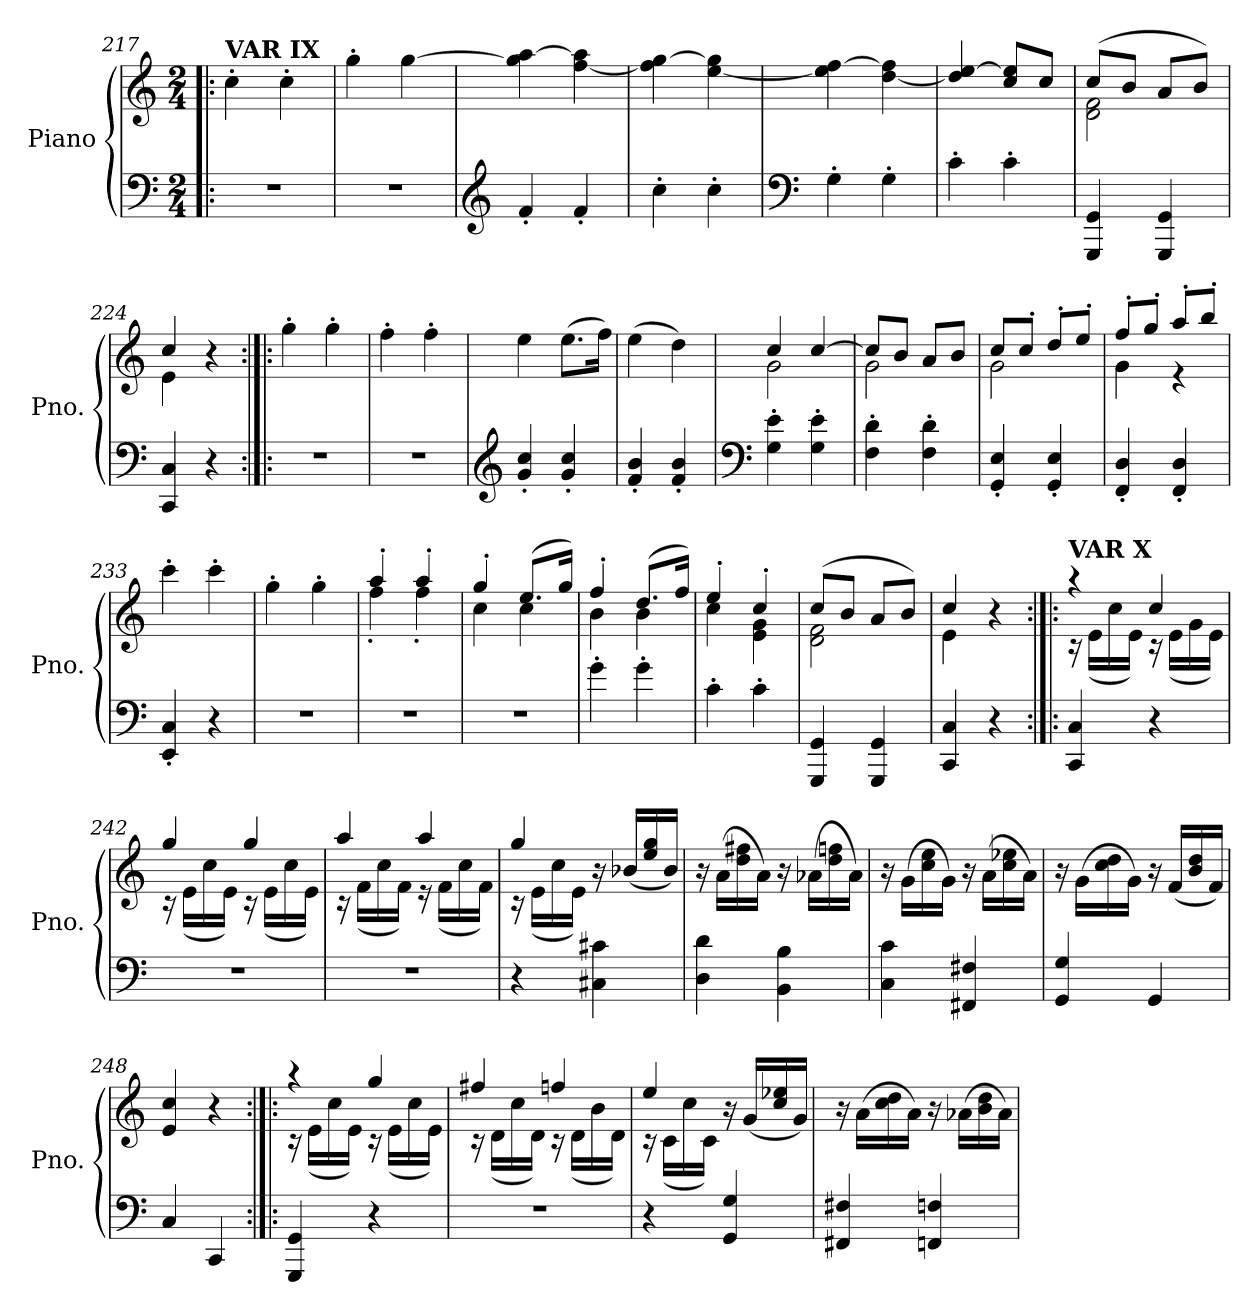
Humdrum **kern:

**kern	**kern
*part1	*part1
*staff2	*staff1
*I"Piano	*
*I'Pno.	*
!!LO:LB:g=z
*clefF4	*clefG2
*k[]	*k[]
*C:	*C:
*M2/4	*M2/4
=217!|:	=217!|:
!	!LO:TX:a:B:t=VAR IX
2r	4cc'\
.	4cc'\
=218	=218
2r	4gg'\
.	[4gg\
=219	=219
*clefG2	*
4f'/	4gg\] [4aa\
4f'/	[4ff\ 4aa\]
=220	=220
4cc'\	4ff\] [4gg\
4cc'\	[4ee\ 4gg\]
=221	=221
*clefF4	*
4G'\	4ee\] [4ff\
4G'\	[4dd\ 4ff\]
=222	=222
*	*^
4c'\	4dd/] [4ee/	4.ryy
4c'\	8cc/ 8ee/]L	.
.	8cc/J	8ryy
=223	=223	=223
4GGG/ 4GG/	(>8cc/L	2d\ 2f\
.	8b/J	.
4GGG/ 4GG/	8a/L	.
.	8b/J)	.
=224	=224	=224
4CC/ 4C/	4cc/	4e\
4r	4r	4ryy
*	*v	*v
=225:|!|:	=225:|!|:
2r	4gg'\
.	4gg'\
=226	=226
2r	4ff'\
.	4ff'\
=227	=227
*clefG2	*
4g/' 4cc/'	4ee\
4g/' 4cc/'	(>8.ee\L
.	16ff\Jk)
=228	=228
4f/' 4b/'	(>4ee\
4f/' 4b/'	4dd\)
!!LO:LB:g=z
=229	=229
*clefF4	*
*	*^
4G\' 4e\'	4cc/	2g\
4G\' 4e\'	[4cc/	.
=230	=230	=230
4F\' 4d\'	8cc/L]	2g\
.	8b/J	.
4F\' 4d\'	8a/L	.
.	8b/J	.
=231	=231	=231
4GG/' 4E/'	8cc/L	2g\
.	8cc'/J	.
4GG/' 4E/'	8dd'/L	.
.	8ee'/J	.
=232	=232	=232
4FF/' 4D/'	8ff'/L	4g\
.	8gg'/J	.
4FF/' 4D/'	8aa'/L	4r
.	8bb'/J	.
*	*v	*v
=233	=233
4EE/' 4C/'	4ccc'\
4r	4ccc'\
=234	=234
2r	4gg'\
.	4gg'\
=235	=235
*	*^
2r	4aa'/	4ff'\
.	4aa'/	4ff'\
=236	=236	=236
2r	4gg'/	4cc\
.	(>8.ee/L	4cc\
.	16gg/Jk)	.
=237	=237	=237
4g'\	4ff'/	4b\
4g'\	(>8.dd/L	4b\
.	16ff/Jk)	.
=238	=238	=238
4c'\	4ee'/	4cc\
4c'\	4cc'/	4e\ 4g\
=239	=239	=239
4GGG/ 4GG/	(>8cc/L	2d\ 2f\
.	8b/J	.
4GGG/ 4GG/	8a/L	.
.	8b/J)	.
=240	=240	=240
4CC/ 4C/	4cc/	4e\
4r	4r	4ryy
!!LO:PB:g=z	!!
=241:|!|:	=241:|!|:	=241:|!|:
!	!LO:TX:a:B:t=VAR X	!
4CC/ 4C/	4r	16r
.	.	(<16e\LL
.	.	16cc\
.	.	16e\JJ)
4r	4cc/	16r
.	.	(<16e\LL
.	.	16g\
.	.	16e\JJ)
=242	=242	=242
2r	4gg/	16r
.	.	(<16e\LL
.	.	16cc\
.	.	16e\JJ)
.	4gg/	16r
.	.	(<16e\LL
.	.	16cc\
.	.	16e\JJ)
=243	=243	=243
2r	4aa/	16r
.	.	(<16f\LL
.	.	16cc\
.	.	16f\JJ)
.	4aa/	16r
.	.	(<16f\LL
.	.	16cc\
.	.	16f\JJ)
=244	=244	=244
4r	4gg/	16r
.	.	(<16e\LL
.	.	16cc\
.	.	16e\JJ)
4C#X\ 4c#X\	16r	16ryy
.	(>16b-X/LL	8.ryy
.	16ee/ 16gg/	.
.	16b-/JJ)	.
*	*v	*v
=245	=245
4D\ 4d\	16r
.	(>16a\LL
.	16dd\ 16ff#X\
.	16a\JJ)
4BB\ 4B\	16r
.	(>16a-X\LL
.	16dd\ 16ffn\
.	16a-\JJ)
!!LO:LB:g=z
=246	=246
4C\ 4c\	16r
.	(>16g\LL
.	16cc\ 16ee\
.	16g\JJ)
4FF#X/ 4F#X/	16r
.	(>16a\LL
.	16cc\ 16ee-X\
.	16a\JJ)
=247	=247
4GG/ 4G/	16r
.	(>16g\LL
.	16cc\ 16dd\
.	16g\JJ)
4GG/	16r
.	(<16f/LL
.	16b/ 16dd/
.	16f/JJ)
=248	=248
4C/	4e/ 4cc/
4CC/	4r
=249:|!|:	=249:|!|:
*	*^
4GGG/ 4GG/	4r	16r
.	.	(<16e\LL
.	.	16cc\
.	.	16e\JJ)
4r	4gg/	16r
.	.	(<16e\LL
.	.	16cc\
.	.	16e\JJ)
=250	=250	=250
2r	4ff#X/	16r
.	.	(<16d\LL
.	.	16cc\
.	.	16d\JJ)
.	4ffn/	16r
.	.	(<16d\LL
.	.	16b\
.	.	16d\JJ)
=251	=251	=251
4r	4ee/	16r
.	.	(<16c\LL
.	.	16cc\
.	.	16c\JJ)
4GG/ 4G/	16r	16ryy
.	(>16g/LL	8.ryy
.	16cc/ 16ee-X/	.
.	16g/JJ)	.
*	*v	*v
!!LO:LB:g=z
=252	=252
4FF#X/ 4F#X/	16r
.	(>16a\LL
.	16cc\ 16dd\
.	16a\JJ)
4FFn/ 4Fn/	16r
.	(>16a-X\LL
.	16b\ 16dd\
.	16a-\JJ)
=	=
*-	*-
